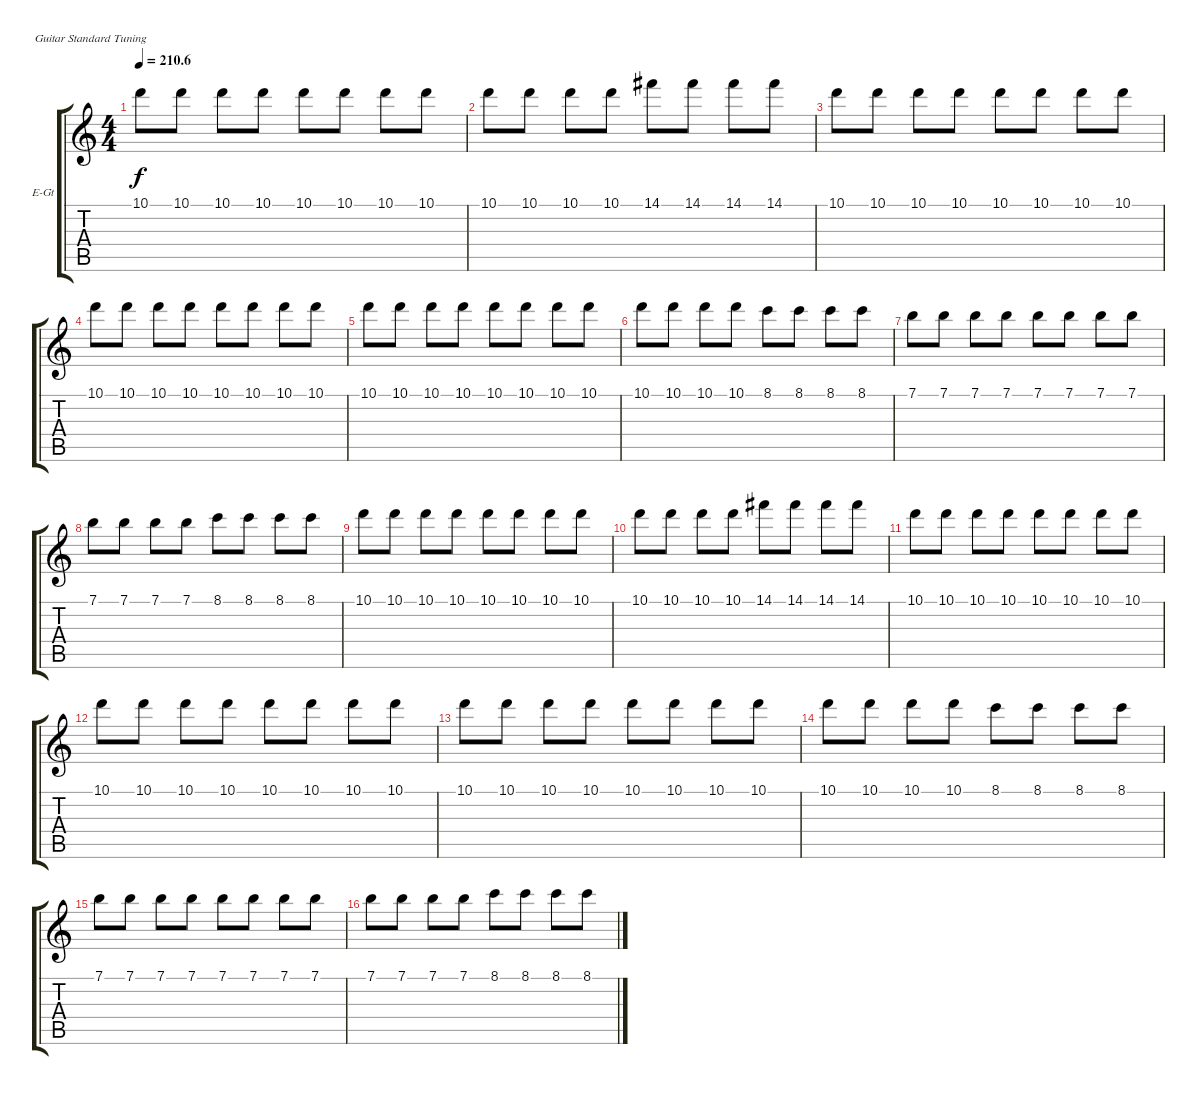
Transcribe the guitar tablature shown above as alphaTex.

\defaultSystemsLayout 4
\bracketExtendMode groupsimilarinstruments
\firstSystemTrackNameOrientation horizontal
\otherSystemsTrackNameOrientation horizontal
\track ("Electric Guitar" "E-Gt") {instrument distortionguitar}
\staff {score tabs}
\tuning (E4 B3 G3 D3 A2 E2)
\ts (4 4)
\tempo
210.6
\accidentals auto
\clef g2
\ottava regular
\simile none
\ks c
10.1.8{dy f} 10.1.8 10.1.8 10.1.8 10.1.8 10.1.8 10.1.8 10.1.8 |
10.1.8 10.1.8 10.1.8 10.1.8 14.1.8 14.1.8 14.1.8 14.1.8 |
10.1.8 10.1.8 10.1.8 10.1.8 10.1.8 10.1.8 10.1.8 10.1.8 |
10.1.8 10.1.8 10.1.8 10.1.8 10.1.8 10.1.8 10.1.8 10.1.8 |
10.1.8 10.1.8 10.1.8 10.1.8 10.1.8 10.1.8 10.1.8 10.1.8 |
10.1.8 10.1.8 10.1.8 10.1.8 8.1.8 8.1.8 8.1.8 8.1.8 |
7.1.8 7.1.8 7.1.8 7.1.8 7.1.8 7.1.8 7.1.8 7.1.8 |
7.1.8 7.1.8 7.1.8 7.1.8 8.1.8 8.1.8 8.1.8 8.1.8 |
10.1.8 10.1.8 10.1.8 10.1.8 10.1.8 10.1.8 10.1.8 10.1.8 |
10.1.8 10.1.8 10.1.8 10.1.8 14.1.8 14.1.8 14.1.8 14.1.8 |
10.1.8 10.1.8 10.1.8 10.1.8 10.1.8 10.1.8 10.1.8 10.1.8 |
10.1.8 10.1.8 10.1.8 10.1.8 10.1.8 10.1.8 10.1.8 10.1.8 |
10.1.8 10.1.8 10.1.8 10.1.8 10.1.8 10.1.8 10.1.8 10.1.8 |
10.1.8 10.1.8 10.1.8 10.1.8 8.1.8 8.1.8 8.1.8 8.1.8 |
7.1.8 7.1.8 7.1.8 7.1.8 7.1.8 7.1.8 7.1.8 7.1.8 |
7.1.8 7.1.8 7.1.8 7.1.8 8.1.8 8.1.8 8.1.8 8.1.8
